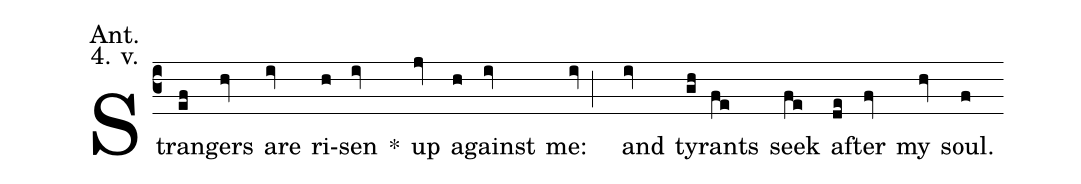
annotation: Ant.;
annotation: 4. v.;
%%
(c3) Strang(ef)ers(hv) are(iv) ri(h)sen(iv) <sp>*</sp>() up(jv) a(h)gainst(iv) me:(iv;) and(iv) ty(gh)rants(fe) seek(fe) af(de)ter(fv) my(hv) soul.(f)
